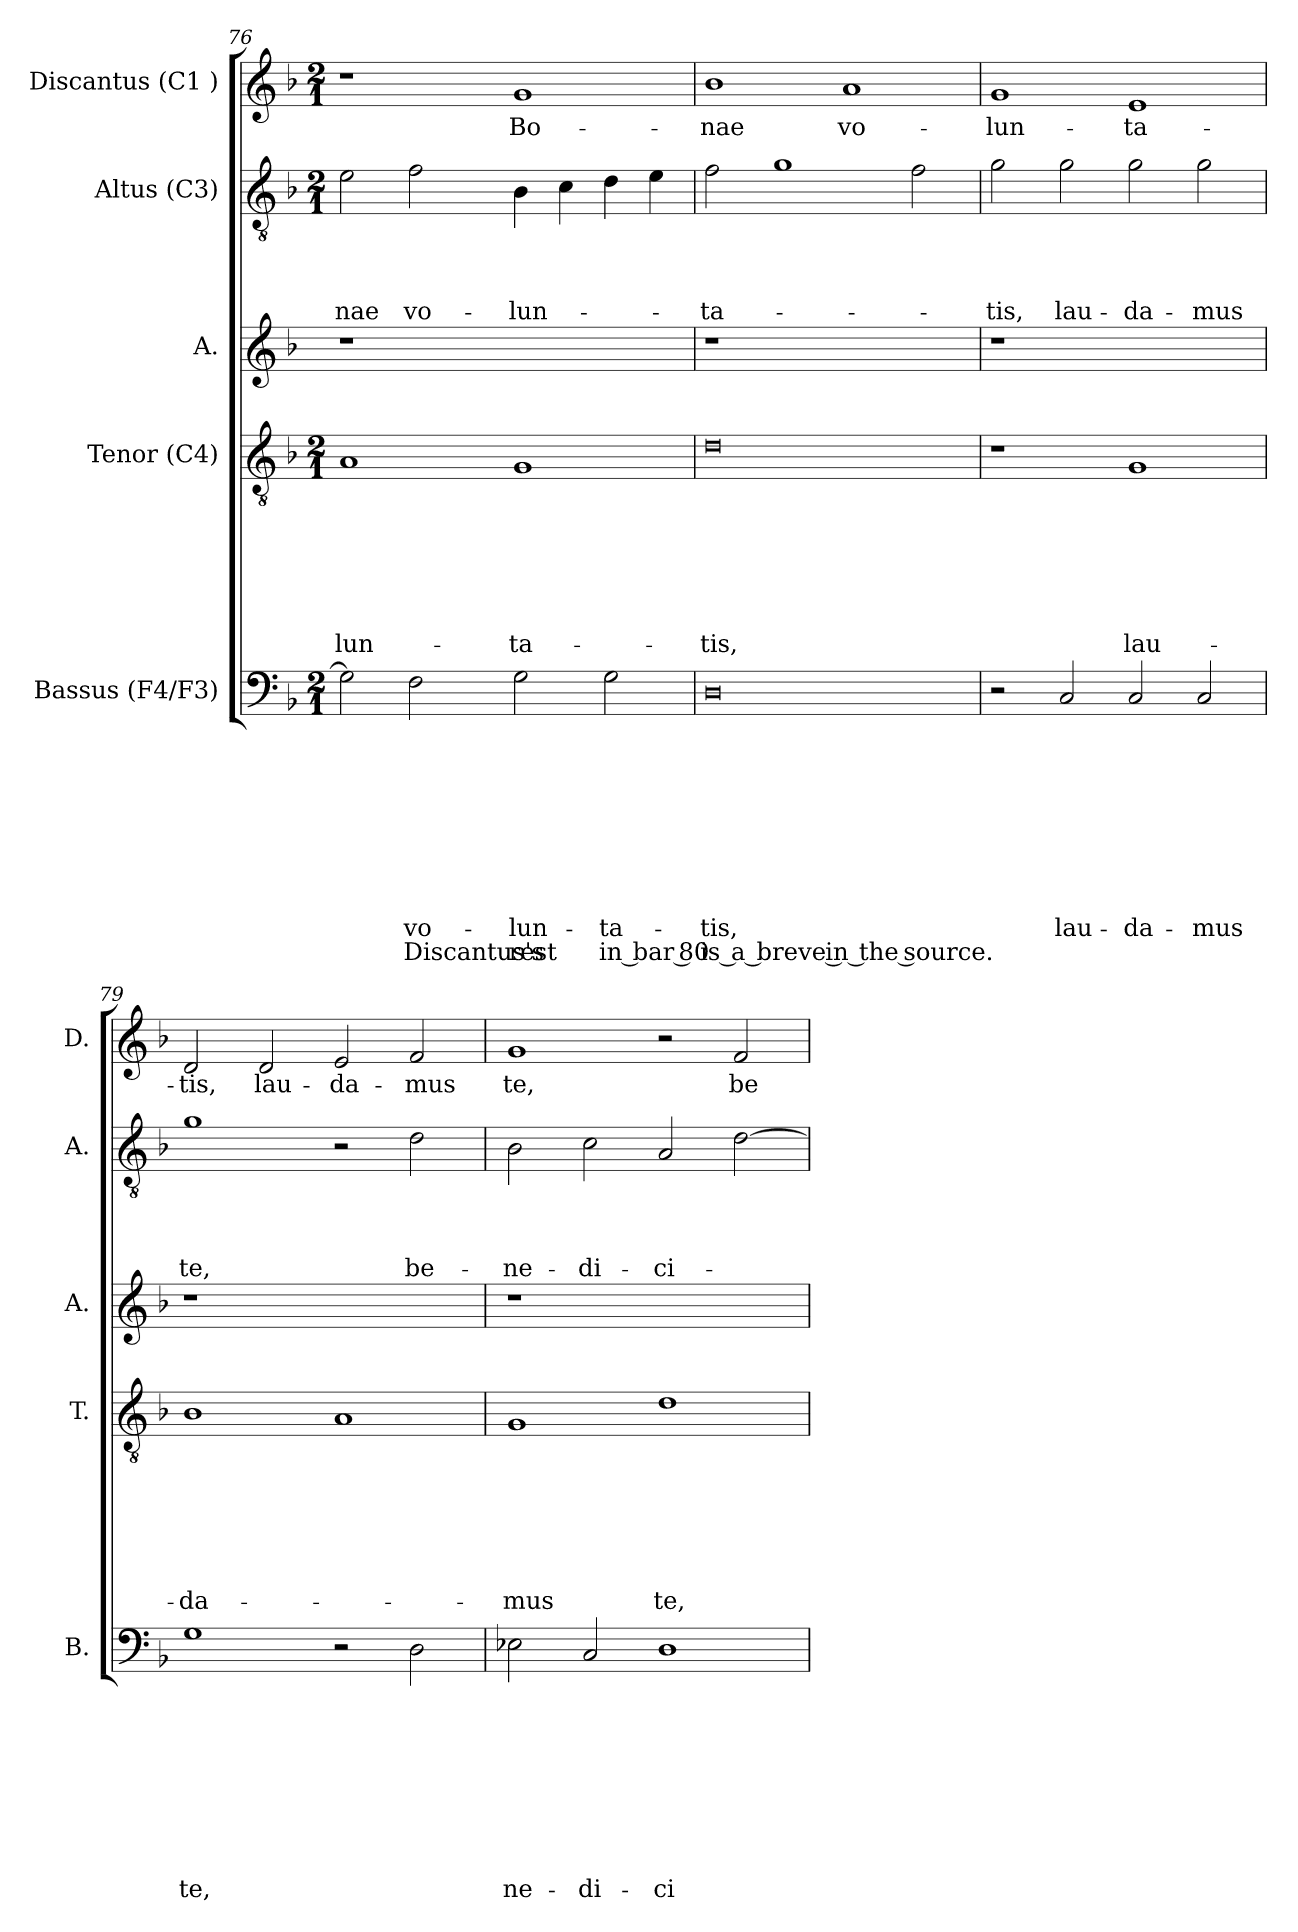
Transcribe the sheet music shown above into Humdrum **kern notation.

**kern	**text	**text	**text	**text	**text	**text	**text	**text	**text	**text	**kern	**text	**text	**text	**text	**text	**text	**text	**kern	**kern	**text	**text	**text	**text	**kern	**text
*part5	*part5	*part5	*part5	*part5	*part5	*part5	*part5	*part5	*part5	*part5	*part4	*part4	*part4	*part4	*part4	*part4	*part4	*part4	*part3	*part2	*part2	*part2	*part2	*part2	*part1	*part1
*staff5	*staff5	*staff5	*staff5	*staff5	*staff5	*staff5	*staff5	*staff5	*staff5	*staff5	*staff4	*staff4	*staff4	*staff4	*staff4	*staff4	*staff4	*staff4	*staff3	*staff2	*staff2	*staff2	*staff2	*staff2	*staff1	*staff1
*I"Bassus (F4/F3)	*	*	*	*	*	*	*	*	*	*	*I"Tenor (C4)	*	*	*	*	*	*	*	*I"A.	*I"Altus (C3)	*	*	*	*	*I"Discantus (C1 )	*
*I'B.	*	*	*	*	*	*	*	*	*	*	*I'T.	*	*	*	*	*	*	*	*I'A.	*I'A.	*	*	*	*	*I'D.	*
!!LO:PB:g=z
*clefF4	*	*	*	*	*	*	*	*	*	*	*clefGv2	*	*	*	*	*	*	*	*clefG2	*clefGv2	*	*	*	*	*clefG2	*
*k[b-]	*	*	*	*	*	*	*	*	*	*	*k[b-]	*	*	*	*	*	*	*	*k[b-]	*k[b-]	*	*	*	*	*k[b-]	*
*F:	*	*	*	*	*	*	*	*	*	*	*F:	*	*	*	*	*	*	*	*F:	*F:	*	*	*	*	*F:	*
*M2/1	*	*	*	*	*	*	*	*	*	*	*M2/1	*	*	*	*	*	*	*	*	*M2/1	*	*	*	*	*M2/1	*
=76	=76	=76	=76	=76	=76	=76	=76	=76	=76	=76	=76	=76	=76	=76	=76	=76	=76	=76	=76	=76	=76	=76	=76	=76	=76	=76
!	!	!	!	!	!	!	!	!	!	!	!	!	!	!	!	!	!	!LO:LY:b	!	!	!	!	!	!LO:LY:b	!	!
2G\]	.	.	.	.	.	.	.	.	.	.	1A	.	.	.	.	.	.	-lun-	1r	2e\	.	.	.	-nae	1r	.
!	!	!	!	!	!	!	!	!	!LO:LY:b	!LO:LY:b	!	!	!	!	!	!	!	!	!	!	!	!	!	!LO:LY:b	!	!
2F\	.	.	.	.	.	.	.	.	vo-	Discantus's	.	.	.	.	.	.	.	.	.	2f\	.	.	.	vo-	.	.
!	!	!	!	!	!	!	!	!	!LO:LY:b	!LO:LY:b	!	!	!	!	!	!	!	!LO:LY:b	!	!	!	!	!	!LO:LY:b	!	!LO:LY:b
2G\	.	.	.	.	.	.	.	.	-lun-	rest	1G	.	.	.	.	.	.	-ta-	1ryy	4B-\	.	.	.	-lun-	1g	Bo-
.	.	.	.	.	.	.	.	.	.	.	.	.	.	.	.	.	.	.	.	4c\	.	.	.	.	.	.
!	!	!	!	!	!	!	!	!	!LO:LY:b	!LO:LY:b	!	!	!	!	!	!	!	!	!	!	!	!	!	!	!	!
2G\	.	.	.	.	.	.	.	.	-ta-	in bar 80	.	.	.	.	.	.	.	.	.	4d\	.	.	.	.	.	.
.	.	.	.	.	.	.	.	.	.	.	.	.	.	.	.	.	.	.	.	4e\	.	.	.	.	.	.
=77	=77	=77	=77	=77	=77	=77	=77	=77	=77	=77	=77	=77	=77	=77	=77	=77	=77	=77	=77	=77	=77	=77	=77	=77	=77	=77
!	!	!	!	!	!	!	!	!	!LO:LY:b	!LO:LY:b	!	!	!	!	!	!	!	!LO:LY:b	!	!	!	!	!	!LO:LY:b	!	!LO:LY:b
0D	.	.	.	.	.	.	.	.	-tis,	is a breve in the source.	0d	.	.	.	.	.	.	-tis,	1r	2f\	.	.	.	-ta-	1b-	-nae
.	.	.	.	.	.	.	.	.	.	.	.	.	.	.	.	.	.	.	.	1g	.	.	.	.	.	.
!	!	!	!	!	!	!	!	!	!	!	!	!	!	!	!	!	!	!	!	!	!	!	!	!	!	!LO:LY:b
.	.	.	.	.	.	.	.	.	.	.	.	.	.	.	.	.	.	.	1ryy	.	.	.	.	.	1a	vo-
.	.	.	.	.	.	.	.	.	.	.	.	.	.	.	.	.	.	.	.	2f\	.	.	.	.	.	.
=78	=78	=78	=78	=78	=78	=78	=78	=78	=78	=78	=78	=78	=78	=78	=78	=78	=78	=78	=78	=78	=78	=78	=78	=78	=78	=78
!	!	!	!	!	!	!	!	!	!	!	!	!	!	!	!	!	!	!	!	!	!	!	!	!LO:LY:b	!	!LO:LY:b
2r	.	.	.	.	.	.	.	.	.	.	1r	.	.	.	.	.	.	.	1r	2g\	.	.	.	-tis,	1g	-lun-
!	!	!	!	!	!	!	!	!	!LO:LY:b	!	!	!	!	!	!	!	!	!	!	!	!	!	!	!LO:LY:b	!	!
2C/	.	.	.	.	.	.	.	.	lau-	.	.	.	.	.	.	.	.	.	.	2g\	.	.	.	lau-	.	.
!	!	!	!	!	!	!	!	!	!LO:LY:b	!	!	!	!	!	!	!	!	!LO:LY:b	!	!	!	!	!	!LO:LY:b	!	!LO:LY:b
2C/	.	.	.	.	.	.	.	.	-da-	.	1G	.	.	.	.	.	.	lau-	1ryy	2g\	.	.	.	-da-	1e	-ta-
!	!	!	!	!	!	!	!	!	!LO:LY:b	!	!	!	!	!	!	!	!	!	!	!	!	!	!	!LO:LY:b	!	!
2C/	.	.	.	.	.	.	.	.	-mus	.	.	.	.	.	.	.	.	.	.	2g\	.	.	.	-mus	.	.
=79	=79	=79	=79	=79	=79	=79	=79	=79	=79	=79	=79	=79	=79	=79	=79	=79	=79	=79	=79	=79	=79	=79	=79	=79	=79	=79
!	!	!	!	!	!	!	!	!	!LO:LY:b	!	!	!	!	!	!	!	!	!LO:LY:b	!	!	!	!	!	!LO:LY:b	!	!LO:LY:b
1G	.	.	.	.	.	.	.	.	te,	.	1B-	.	.	.	.	.	.	-da-	1r	1g	.	.	.	te,	2d/	-tis,
!	!	!	!	!	!	!	!	!	!	!	!	!	!	!	!	!	!	!	!	!	!	!	!	!	!	!LO:LY:b
.	.	.	.	.	.	.	.	.	.	.	.	.	.	.	.	.	.	.	.	.	.	.	.	.	2d/	lau-
!	!	!	!	!	!	!	!	!	!	!	!	!	!	!	!	!	!	!	!	!	!	!	!	!	!	!LO:LY:b
2r	.	.	.	.	.	.	.	.	.	.	1A	.	.	.	.	.	.	.	1ryy	2r	.	.	.	.	2e/	-da-
!	!	!	!	!	!	!	!	!	!	!	!	!	!	!	!	!	!	!	!	!	!	!	!	!LO:LY:b	!	!LO:LY:b
2D\	.	.	.	.	.	.	.	.	.	.	.	.	.	.	.	.	.	.	.	2d\	.	.	.	be-	2f/	-mus
!!LO:LB:g=z
=80	=80	=80	=80	=80	=80	=80	=80	=80	=80	=80	=80	=80	=80	=80	=80	=80	=80	=80	=80	=80	=80	=80	=80	=80	=80	=80
!	!	!	!	!	!	!	!	!	!LO:LY:b	!	!	!	!	!	!	!	!	!LO:LY:b	!	!	!	!	!	!LO:LY:b	!	!LO:LY:b
2E-X\	.	.	.	.	.	.	.	.	ne-	.	1G	.	.	.	.	.	.	-mus	1r	2B-\	.	.	.	-ne-	1g	te,
!	!	!	!	!	!	!	!	!	!LO:LY:b	!	!	!	!	!	!	!	!	!	!	!	!	!	!	!LO:LY:b	!	!
2C/	.	.	.	.	.	.	.	.	-di-	.	.	.	.	.	.	.	.	.	.	2c\	.	.	.	-di-	.	.
!	!	!	!	!	!	!	!	!	!LO:LY:b	!	!	!	!	!	!	!	!	!LO:LY:b	!	!	!	!	!	!LO:LY:b	!	!
1D	.	.	.	.	.	.	.	.	-ci-	.	1d	.	.	.	.	.	.	te,	1ryy	2A/	.	.	.	-ci-	2r	.
!	!	!	!	!	!	!	!	!	!	!	!	!	!	!	!	!	!	!	!	!	!	!	!	!	!	!LO:LY:b
.	.	.	.	.	.	.	.	.	.	.	.	.	.	.	.	.	.	.	.	[>2d\	.	.	.	.	2f/	be-
=	=	=	=	=	=	=	=	=	=	=	=	=	=	=	=	=	=	=	=	=	=	=	=	=	=	=
*-	*-	*-	*-	*-	*-	*-	*-	*-	*-	*-	*-	*-	*-	*-	*-	*-	*-	*-	*-	*-	*-	*-	*-	*-	*-	*-
